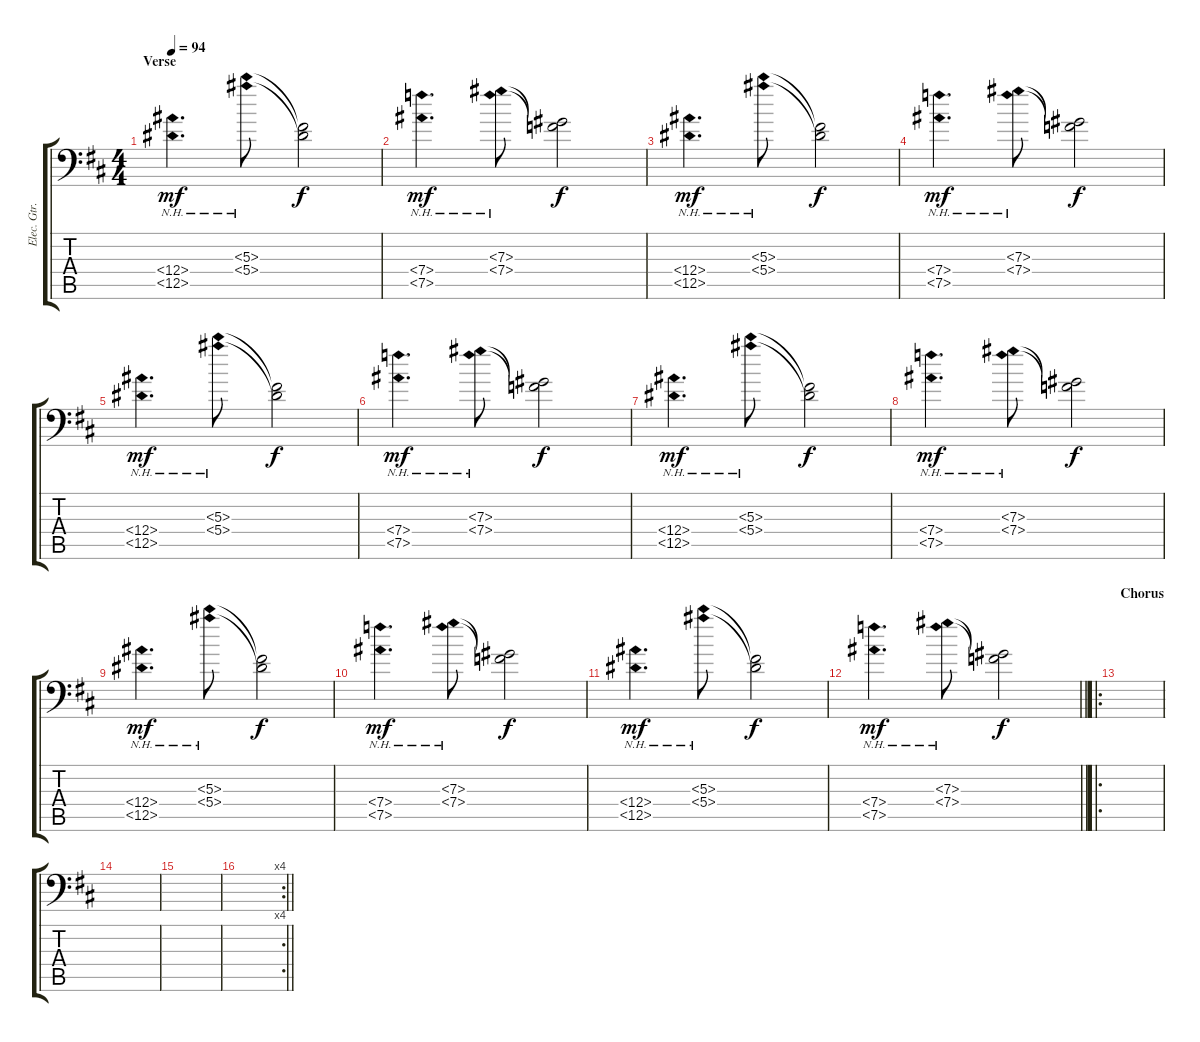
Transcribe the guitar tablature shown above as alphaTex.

\track ("Elec. Gtr. 1" "Elec. Gtr.") {instrument electricguitarclean}
\staff {score tabs}
\tuning (Bb3 Gb3 Db3 Bb2 Eb2 Ab1) {hide}
\ts (4 4)
\section ("" "Verse")
\tempo 94
\clef f4
\ks d
(12.4{nh} 12.5{nh}).4{d dy mf} (5.3{nh} 5.4{nh}).8 (5.3{t} 5.4{t}).2{dy f} |
(7.4{nh} 7.5{nh}).4{d dy mf} (7.3{nh} 7.4{nh}).8 (7.3{t} 7.4{t}).2{dy f} |
(12.4{nh} 12.5{nh}).4{d dy mf} (5.3{nh} 5.4{nh}).8 (5.3{t} 5.4{t}).2{dy f} |
(7.4{nh} 7.5{nh}).4{d dy mf} (7.3{nh} 7.4{nh}).8 (7.3{t} 7.4{t}).2{dy f} |
(12.4{nh} 12.5{nh}).4{d dy mf} (5.3{nh} 5.4{nh}).8 (5.3{t} 5.4{t}).2{dy f} |
(7.4{nh} 7.5{nh}).4{d dy mf} (7.3{nh} 7.4{nh}).8 (7.3{t} 7.4{t}).2{dy f} |
(12.4{nh} 12.5{nh}).4{d dy mf} (5.3{nh} 5.4{nh}).8 (5.3{t} 5.4{t}).2{dy f} |
(7.4{nh} 7.5{nh}).4{d dy mf} (7.3{nh} 7.4{nh}).8 (7.3{t} 7.4{t}).2{dy f} |
(12.4{nh} 12.5{nh}).4{d dy mf} (5.3{nh} 5.4{nh}).8 (5.3{t} 5.4{t}).2{dy f} |
(7.4{nh} 7.5{nh}).4{d dy mf} (7.3{nh} 7.4{nh}).8 (7.3{t} 7.4{t}).2{dy f} |
(12.4{nh} 12.5{nh}).4{d dy mf} (5.3{nh} 5.4{nh}).8 (5.3{t} 5.4{t}).2{dy f} |
\barLineRight lightlight
(7.4{nh} 7.5{nh}).4{d dy mf} (7.3{nh} 7.4{nh}).8 (7.3{t} 7.4{t}).2{dy f} |
\ro
\section ("" "Chorus")
|
|
|
\rc 4
\barLineRight lightlight
